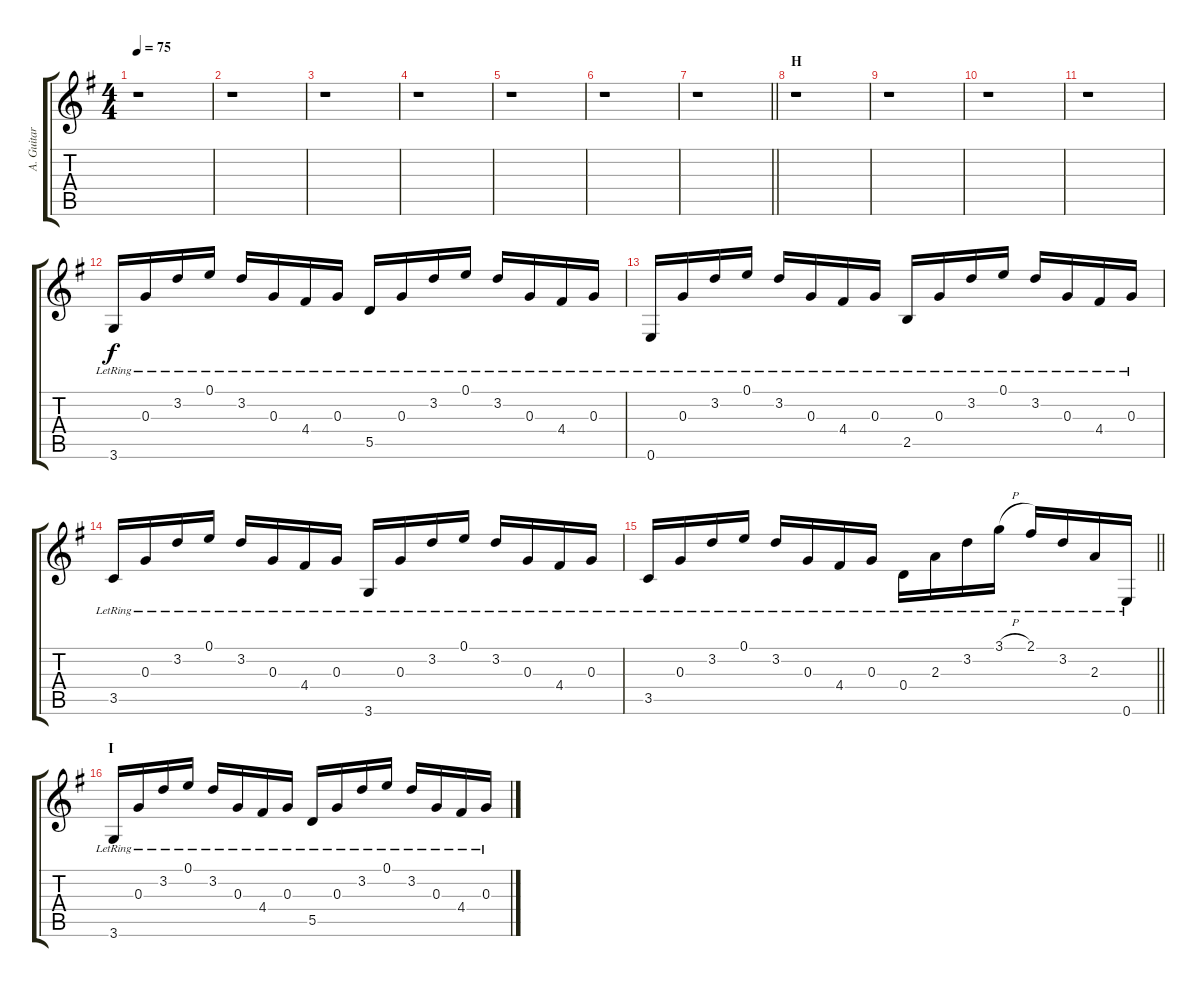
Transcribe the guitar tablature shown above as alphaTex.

\track ("A. Guitar" "A. Guitar") {instrument acousticguitarsteel}
\staff {score tabs}
\tuning (E4 B3 G3 D3 A2 E2) {hide}
\ts (4 4)
\tempo 75
\clef g2
\ks g
r.1{dy f} |
r.1 |
r.1 |
r.1 |
r.1 |
r.1 |
\barLineRight lightlight
r.1 |
\section ("" "H")
r.1 |
r.1 |
r.1 |
r.1 |
3.6{lr}.16 0.3{lr}.16 3.2{lr}.16 0.1{lr}.16 3.2{lr}.16 0.3{lr}.16 4.4{lr}.16 0.3{lr}.16 5.5{lr}.16 0.3{lr}.16 3.2{lr}.16 0.1{lr}.16 3.2{lr}.16 0.3{lr}.16 4.4{lr}.16 0.3{lr}.16 |
0.6{lr}.16 0.3{lr}.16 3.2{lr}.16 0.1{lr}.16 3.2{lr}.16 0.3{lr}.16 4.4{lr}.16 0.3{lr}.16 2.5{lr}.16 0.3{lr}.16 3.2{lr}.16 0.1{lr}.16 3.2{lr}.16 0.3{lr}.16 4.4{lr}.16 0.3{lr}.16 |
3.5{lr}.16 0.3{lr}.16 3.2{lr}.16 0.1{lr}.16 3.2{lr}.16 0.3{lr}.16 4.4{lr}.16 0.3{lr}.16 3.6{lr}.16 0.3{lr}.16 3.2{lr}.16 0.1{lr}.16 3.2{lr}.16 0.3{lr}.16 4.4{lr}.16 0.3{lr}.16 |
\barLineRight lightlight
3.5{lr}.16 0.3{lr}.16 3.2{lr}.16 0.1{lr}.16 3.2{lr}.16 0.3{lr}.16 4.4{lr}.16 0.3{lr}.16 0.4{lr}.16 2.3{lr}.16 3.2{lr}.16 3.1{h lr}.16 2.1{lr}.16 3.2{lr}.16 2.3{lr}.16 0.6{lr}.16 |
\section ("" "I")
3.6{lr}.16 0.3{lr}.16 3.2{lr}.16 0.1{lr}.16 3.2{lr}.16 0.3{lr}.16 4.4{lr}.16 0.3{lr}.16 5.5{lr}.16 0.3{lr}.16 3.2{lr}.16 0.1{lr}.16 3.2{lr}.16 0.3{lr}.16 4.4{lr}.16 0.3{lr}.16
